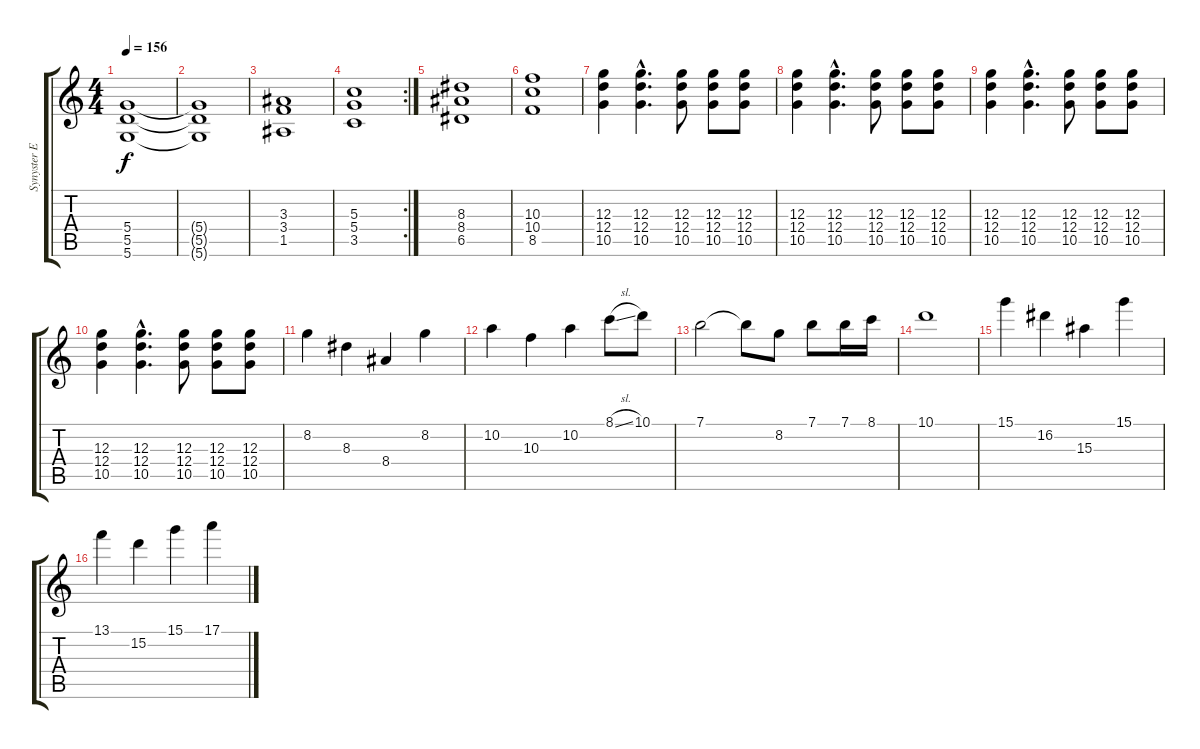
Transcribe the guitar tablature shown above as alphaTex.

\track ("Synyster Electric" "Synyster E") {instrument distortionguitar}
\staff {score tabs}
\tuning (E4 B3 G3 D3 A2 D2) {hide}
\ts (4 4)
\tempo 156
\clef g2
\ks c
(5.4 5.5 5.6).1{dy f} |
(5.4{t} 5.5{t} 5.6{t}).1 |
(3.3 3.4 1.5).1 |
\rc 2
(5.3 5.4 3.5).1 |
(8.3 8.4 6.5).1 |
(10.3 10.4 8.5).1 |
(12.3 12.4 10.5).4 (12.3{hac} 12.4{hac} 10.5{hac}).4{d} (12.3 12.4 10.5).8 (12.3 12.4 10.5).8 (12.3 12.4 10.5).8 |
(12.3 12.4 10.5).4 (12.3{hac} 12.4{hac} 10.5{hac}).4{d} (12.3 12.4 10.5).8 (12.3 12.4 10.5).8 (12.3 12.4 10.5).8 |
(12.3 12.4 10.5).4 (12.3{hac} 12.4{hac} 10.5{hac}).4{d} (12.3 12.4 10.5).8 (12.3 12.4 10.5).8 (12.3 12.4 10.5).8 |
(12.3 12.4 10.5).4 (12.3{hac} 12.4{hac} 10.5{hac}).4{d} (12.3 12.4 10.5).8 (12.3 12.4 10.5).8 (12.3 12.4 10.5).8 |
8.2.4 8.3.4 8.4.4 8.2.4 |
10.2.4 10.3.4 10.2.4 8.1{sl}.8 10.1.8 |
7.1.2 7.1{t}.8 8.2.8 7.1.8 7.1.16 8.1.16 |
10.1.1 |
15.1.4 16.2.4 15.3.4 15.1.4 |
13.1.4 15.2.4 15.1.4 17.1.4
